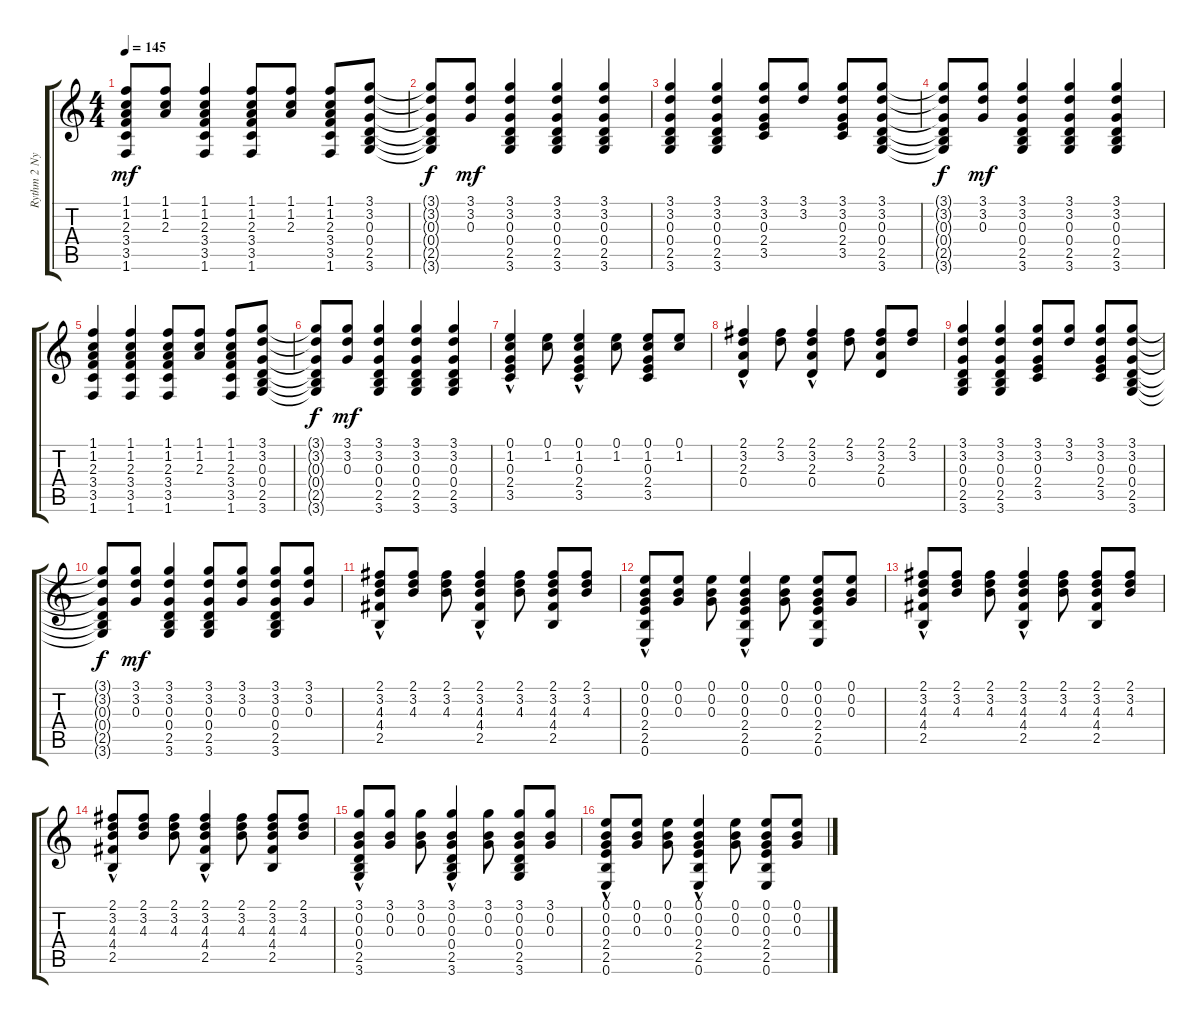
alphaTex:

\track ("Rythm 2 Nylon Bk32" "Rythm 2 Ny") {instrument acousticguitarnylon}
\staff {score tabs}
\tuning (E4 B3 G3 D3 A2 E2) {hide}
\ts (4 4)
\tempo 145
\clef g2
\ks c
(1.1 1.2 2.3 3.4 3.5 1.6).8{dy mf} (1.1 1.2 2.3).8 (1.1 1.2 2.3 3.4 3.5 1.6).4 (1.1 1.2 2.3 3.4 3.5 1.6).8 (1.1 1.2 2.3).8 (1.1 1.2 2.3 3.4 3.5 1.6).8 (3.1 3.2 0.3 0.4 2.5 3.6).8 |
(3.1{t} 3.2{t} 0.3{t} 0.4{t} 2.5{t} 3.6{t}).8{dy f} (3.1 3.2 0.3).8{dy mf} (3.1 3.2 0.3 0.4 2.5 3.6).4 (3.1 3.2 0.3 0.4 2.5 3.6).4 (3.1 3.2 0.3 0.4 2.5 3.6).4 |
(3.1 3.2 0.3 0.4 2.5 3.6).4 (3.1 3.2 0.3 0.4 2.5 3.6).4 (3.1 3.2 0.3 2.4 3.5).8 (3.1 3.2).8 (3.1 3.2 0.3 2.4 3.5).8 (3.1 3.2 0.3 0.4 2.5 3.6).8 |
(3.1{t} 3.2{t} 0.3{t} 0.4{t} 2.5{t} 3.6{t}).8{dy f} (3.1 3.2 0.3).8{dy mf} (3.1 3.2 0.3 0.4 2.5 3.6).4 (3.1 3.2 0.3 0.4 2.5 3.6).4 (3.1 3.2 0.3 0.4 2.5 3.6).4 |
(1.1 1.2 2.3 3.4 3.5 1.6).4 (1.1 1.2 2.3 3.4 3.5 1.6).4 (1.1 1.2 2.3 3.4 3.5 1.6).8 (1.1 1.2 2.3).8 (1.1 1.2 2.3 3.4 3.5 1.6).8 (3.1 3.2 0.3 0.4 2.5 3.6).8 |
(3.1{t} 3.2{t} 0.3{t} 0.4{t} 2.5{t} 3.6{t}).8{dy f} (3.1 3.2 0.3).8{dy mf} (3.1 3.2 0.3 0.4 2.5 3.6).4 (3.1 3.2 0.3 0.4 2.5 3.6).4 (3.1 3.2 0.3 0.4 2.5 3.6).4 |
(0.1 1.2 0.3{hac} 2.4{hac} 3.5{hac}).4 (0.1 1.2).8 (0.1 1.2 0.3{hac} 2.4{hac} 3.5{hac}).4 (0.1 1.2).8 (0.1 1.2 0.3 2.4 3.5).8 (0.1 1.2).8 |
(2.1 3.2 2.3{hac} 0.4{hac}).4 (2.1 3.2).8 (2.1 3.2 2.3{hac} 0.4{hac}).4 (2.1 3.2).8 (2.1 3.2 2.3 0.4).8 (2.1 3.2).8 |
(3.1 3.2 0.3 0.4 2.5 3.6).4 (3.1 3.2 0.3 0.4 2.5 3.6).4 (3.1 3.2 0.3 2.4 3.5).8 (3.1 3.2).8 (3.1 3.2 0.3 2.4 3.5).8 (3.1 3.2 0.3 0.4 2.5 3.6).8 |
(3.1{t} 3.2{t} 0.3{t} 0.4{t} 2.5{t} 3.6{t}).8{dy f} (3.1 3.2 0.3).8{dy mf} (3.1 3.2 0.3 0.4 2.5 3.6).4 (3.1 3.2 0.3 0.4 2.5 3.6).8 (3.1 3.2 0.3).8 (3.1 3.2 0.3 0.4 2.5 3.6).8 (3.1 3.2 0.3).8 |
(2.1 3.2 4.3 4.4{hac} 2.5{hac}).8 (2.1 3.2 4.3).8 (2.1 3.2 4.3).8 (2.1 3.2 4.3 4.4{hac} 2.5{hac}).4 (2.1 3.2 4.3).8 (2.1 3.2 4.3 4.4 2.5).8 (2.1 3.2 4.3).8 |
(0.1 0.2 0.3 2.4{hac} 2.5{hac} 0.6{hac}).8 (0.1 0.2 0.3).8 (0.1 0.2 0.3).8 (0.1 0.2 0.3 2.4{hac} 2.5{hac} 0.6{hac}).4 (0.1 0.2 0.3).8 (0.1 0.2 0.3 2.4 2.5 0.6).8 (0.1 0.2 0.3).8 |
(2.1 3.2 4.3 4.4{hac} 2.5{hac}).8 (2.1 3.2 4.3).8 (2.1 3.2 4.3).8 (2.1 3.2 4.3 4.4{hac} 2.5{hac}).4 (2.1 3.2 4.3).8 (2.1 3.2 4.3 4.4 2.5).8 (2.1 3.2 4.3).8 |
(2.1 3.2 4.3 4.4{hac} 2.5{hac}).8 (2.1 3.2 4.3).8 (2.1 3.2 4.3).8 (2.1 3.2 4.3 4.4{hac} 2.5{hac}).4 (2.1 3.2 4.3).8 (2.1 3.2 4.3 4.4 2.5).8 (2.1 3.2 4.3).8 |
(3.1 0.2 0.3 0.4{hac} 2.5{hac} 3.6{hac}).8 (3.1 0.2 0.3).8 (3.1 0.2 0.3).8 (3.1 0.2 0.3 0.4{hac} 2.5{hac} 3.6{hac}).4 (3.1 0.2 0.3).8 (3.1 0.2 0.3 0.4 2.5 3.6).8 (3.1 0.2 0.3).8 |
(0.1 0.2 0.3 2.4{hac} 2.5{hac} 0.6{hac}).8 (0.1 0.2 0.3).8 (0.1 0.2 0.3).8 (0.1 0.2 0.3 2.4{hac} 2.5{hac} 0.6{hac}).4 (0.1 0.2 0.3).8 (0.1 0.2 0.3 2.4 2.5 0.6).8 (0.1 0.2 0.3).8
